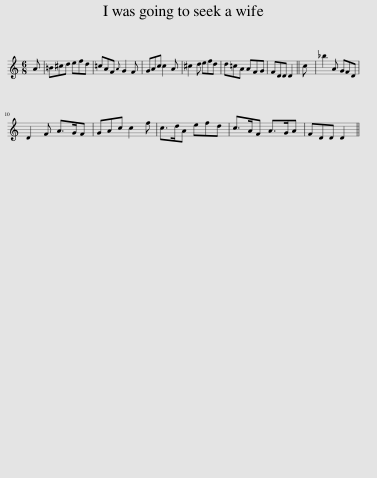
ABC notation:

X:1
L:1/8
M:6/8
I:linebreak $
K:C
V:1 treble
V:1
 A | =B^cd efd | =cAF{A} G2 F | GAc c2 A | ^c2 d efd | %5
 d=cA AFG | FDD D2 || c | _b2 A GFD |$ D2 F A>GF | %10
 GAc c2 f | c>dA efd | c>AF A>GA | FDD D2 || %14
